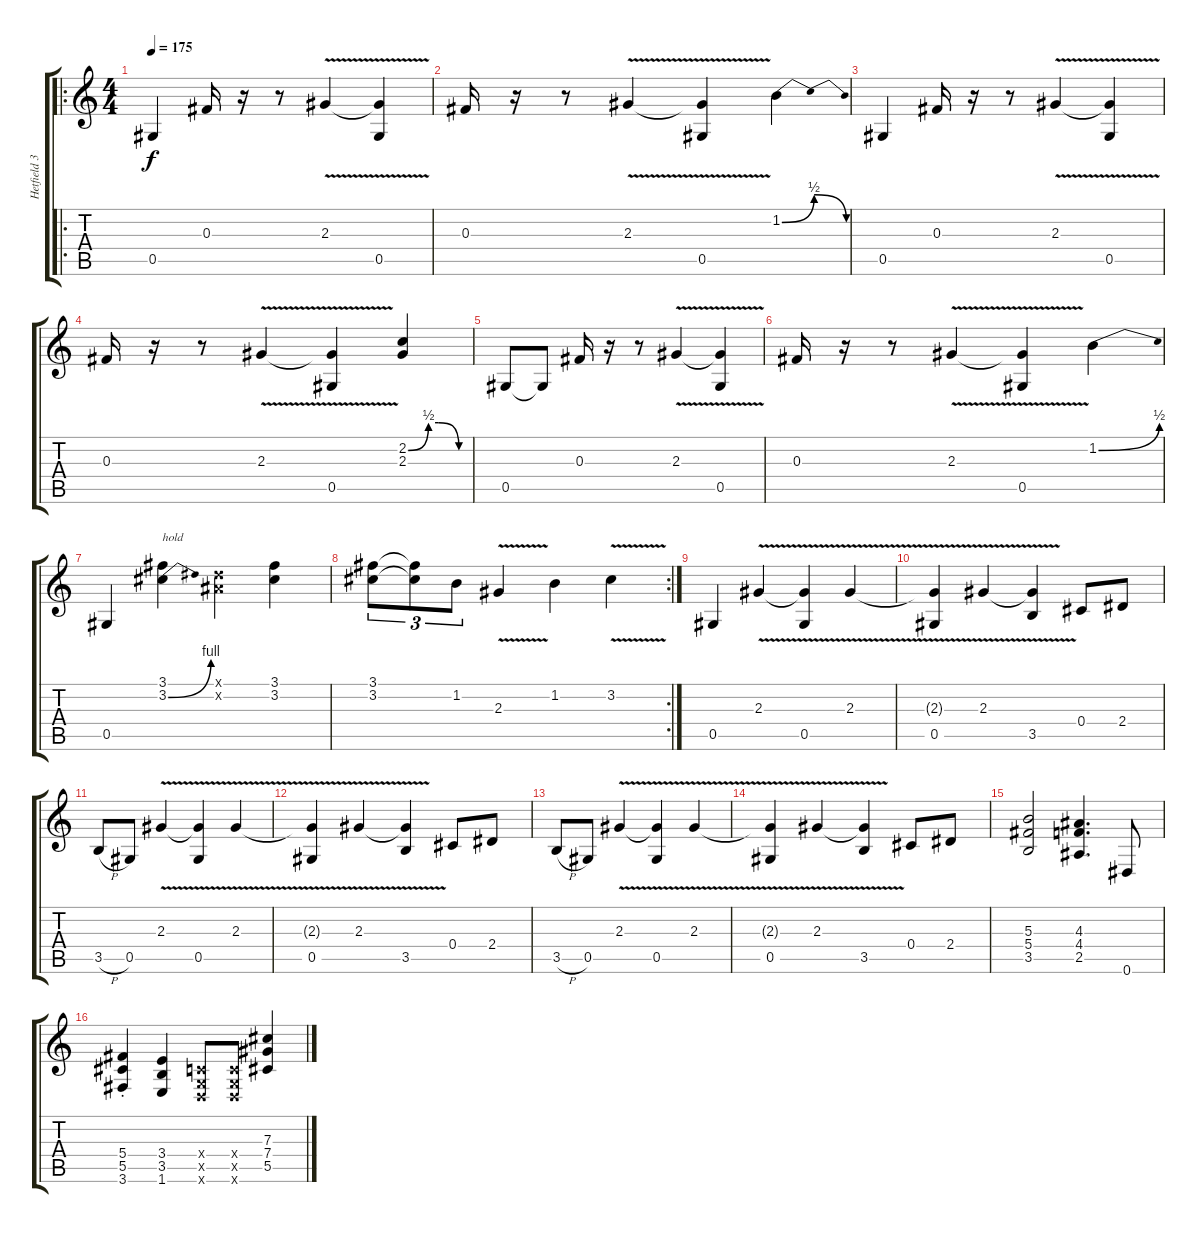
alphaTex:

\track ("Hetfield 3" "Hetfield 3") {instrument distortionguitar}
\staff {score tabs}
\tuning (Eb4 Bb3 Gb3 Db3 Ab2 Eb2) {hide}
\ro
\ts (4 4)
\tempo 175
\clef g2
\ks c
0.5.4{dy f} 0.3.16 r.16 r.8 2.3{v}.4 (2.3{t} 0.5).4 |
0.3.16 r.16 r.8 2.3{v}.4 (2.3{t} 0.5).4 1.2{be (bendrelease 0 0 30 2 45 2 60 0)}.4 |
0.5.4 0.3.16 r.16 r.8 2.3{v}.4 (2.3{t} 0.5).4 |
0.3.16 r.16 r.8 2.3{v}.4 (2.3{t} 0.5).4 (2.2{be (custom 0 0 20 2 30 2 50 0 60 0)} 2.3).4 |
0.5.8 0.5{t}.8 0.3.16 r.16 r.8 2.3{v}.4 (2.3{t} 0.5).4 |
0.3.16 r.16 r.8 2.3{v}.4 (2.3{t} 0.5).4 1.2{be (bend 0 0 60 2)}.4 |
0.5.4 (3.1 3.2{be (bend 0 0 60 4)}).4{txt "hold"} (0.1{x} 0.2{x}).4 (3.1 3.2).4 |
\rc 2
(3.1 3.2).8{tu (3 2)} (3.1{t} 3.2{t}).8{tu (3 2)} 1.2.8{tu (3 2)} 2.3{v}.4 1.2.4 3.2{v}.4 |
0.5.4 2.3{v}.4 (2.3{t} 0.5).4 2.3{v}.4 |
(2.3{t} 0.5).4 2.3{v}.4 (2.3{t} 3.5).4 0.4.8 2.4.8 |
3.5{h}.8 0.5.8 2.3{v}.4 (2.3{t} 0.5).4 2.3{v}.4 |
(2.3{t} 0.5).4 2.3{v}.4 (2.3{t} 3.5).4 0.4.8 2.4.8 |
3.5{h}.8 0.5.8 2.3{v}.4 (2.3{t} 0.5).4 2.3{v}.4 |
(2.3{t} 0.5).4 2.3{v}.4 (2.3{t} 3.5).4 0.4.8 2.4.8 |
(5.3 5.4 3.5).2 (4.3 4.4 2.5).4{d} 0.6.8 |
(5.4{st} 5.5{st} 3.6{st}).4 (3.4 3.5 1.6).4 (-1.4{x} -1.5{x} -1.6{x}).8 (-1.4{x} -1.5{x} -1.6{x}).8 (7.3 7.4 5.5).4
